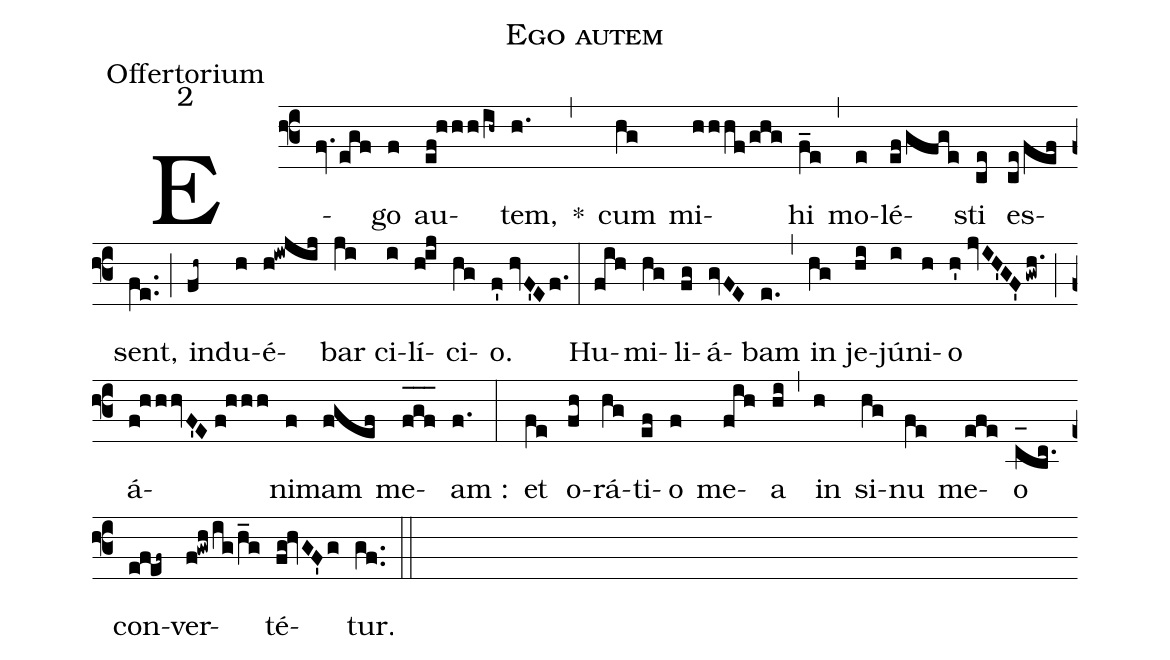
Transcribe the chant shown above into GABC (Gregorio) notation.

name:Ego autem;
office-part:Offertorium;
mode:2;
%%
(f3) E(fv.egf)go(f) au(ef!hhh/ih~)tem,(h.) *(,) cum(hg) mi(hhhf/ghg)hi(f_e) (,) mo(e)lé(ef/gfge)sti(ce) es(ce/fef)sent,(fe..) (;) in(fh~)du(h)é(h!iwjij)bar(ji) ci(i)lí(hij)ci(hg)o.(f'//hvF'Ef.) (:) Hu(fih)mi(hg)li(fg)á(gvFE)bam(e.) (,) in(hg) je(hi)jú(i)ni(h)o(h'//jvIH'GF'gwh.) (;) á(f!hhhvF'E//f!hhh)ni(f)mam(fgef) me(f_[oh:h]g_[oh:h]f_[oh:h])am :(f.) (:) et(fe) o(fh)rá(hg)ti(ef)o(f) me(fih)a(hi) (,) in(h) si(hg)nu(fe) me(efe)o(c_[oh:h]bc.) con(e!f!ef~)ver(f!gwh/ig/h_g)té(fg!hvGF'g)tur.(gf..) (::)
